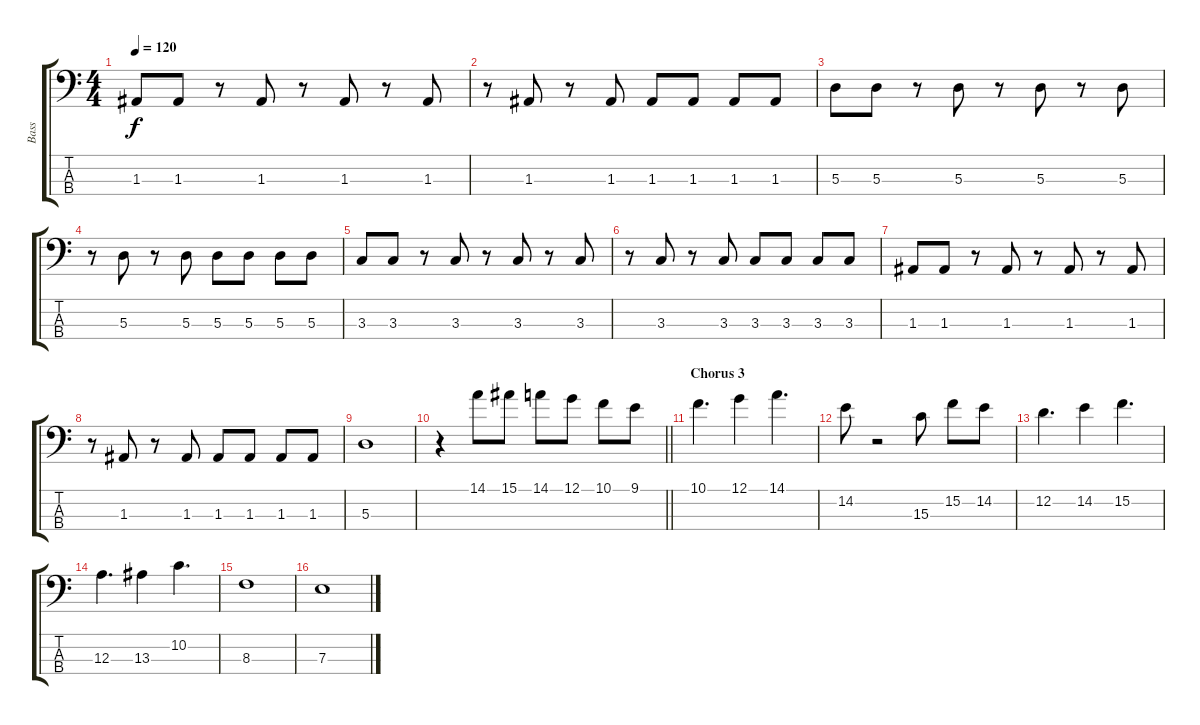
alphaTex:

\track ("Bass" "Bass") {instrument electricbassfinger}
\staff {score tabs}
\tuning (G2 D2 A1 E1) {hide}
\ts (4 4)
\tempo 120
\clef f4
\ks c
1.3.8{dy f} 1.3.8 r.8 1.3.8 r.8 1.3.8 r.8 1.3.8 |
r.8 1.3.8 r.8 1.3.8 1.3.8 1.3.8 1.3.8 1.3.8 |
5.3.8{instrument electricbassfinger} 5.3.8 r.8 5.3.8 r.8 5.3.8 r.8 5.3.8 |
r.8 5.3.8 r.8 5.3.8 5.3.8 5.3.8 5.3.8 5.3.8 |
3.3.8 3.3.8 r.8 3.3.8 r.8 3.3.8 r.8 3.3.8 |
r.8 3.3.8 r.8 3.3.8 3.3.8 3.3.8 3.3.8 3.3.8 |
1.3.8 1.3.8 r.8 1.3.8 r.8 1.3.8 r.8 1.3.8 |
r.8 1.3.8 r.8 1.3.8 1.3.8 1.3.8 1.3.8 1.3.8 |
5.3.1 |
\barLineRight lightlight
r.4 14.1.8 15.1.8 14.1.8 12.1.8 10.1.8 9.1.8 |
\section ("" "Chorus 3")
10.1.4{d} 12.1.4 14.1.4{d} |
14.2.8 r.2 15.3.8 15.2.8 14.2.8 |
12.2.4{d} 14.2.4 15.2.4{d} |
12.3.4{d} 13.3.4 10.2.4{d} |
8.3.1 |
7.3.1
